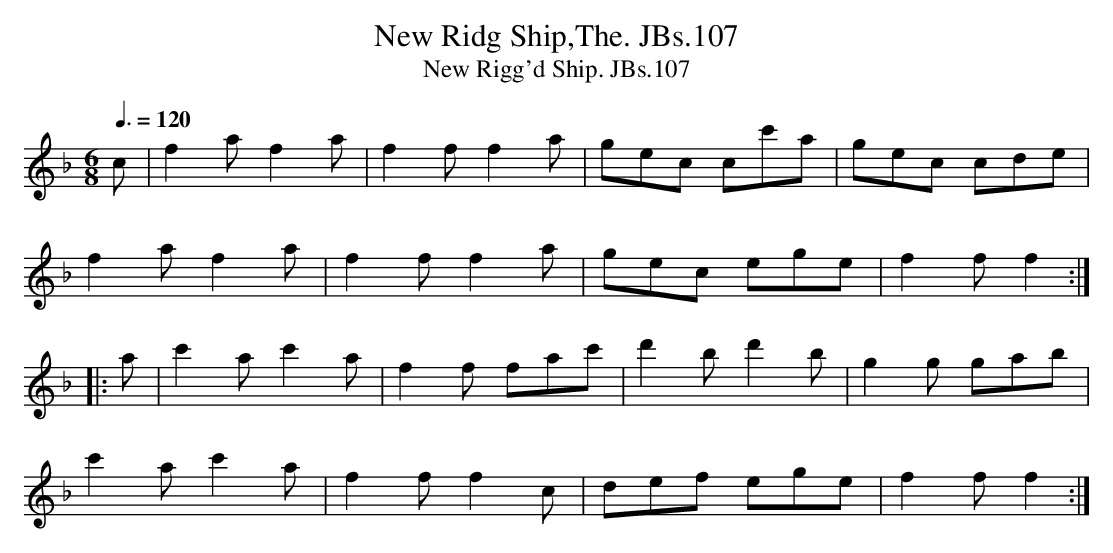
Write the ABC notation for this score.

X:1
T:New Ridg Ship,The. JBs.107
T:New Rigg'd Ship. JBs.107
M:6/8
L:1/8
Q:3/8=120
K:F major
c|f2af2a|f2ff2a|gec cc'a|gec cde|!
f2af2a|f2ff2a|gec ege|f2ff2:|!
|:a|c'2ac'2a|f2f fac'|d'2bd'2b|g2g gab|!
c'2ac'2a|f2ff2c|def ege|f2ff2:|
